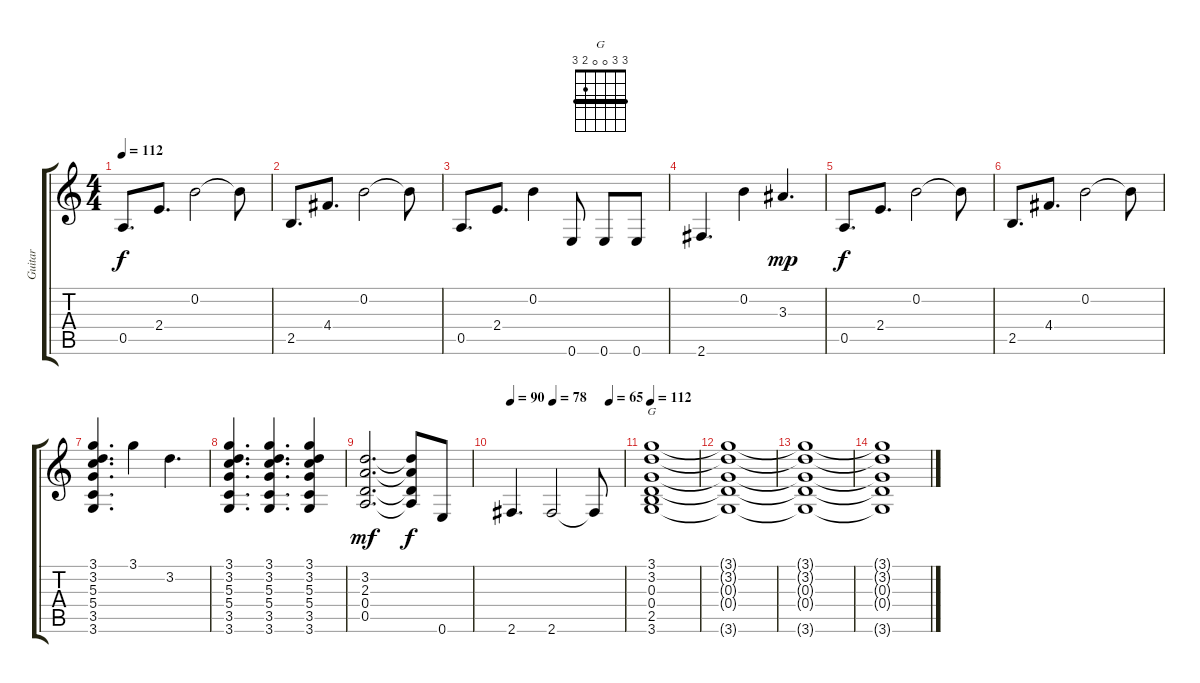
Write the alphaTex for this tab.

\track ("Guitar" "Guitar") {instrument distortionguitar}
\staff {score tabs}
\tuning (E4 B3 G3 D3 A2 E2) {hide}
\chord ("G" 3 3 0 0 2 3) {barre 3}
\ts (4 4)
\tempo 112
\clef g2
\ks c
0.5.8{d dy f} 2.4.8{d} 0.2.2 0.2{t}.8 |
2.5.8{d} 4.4.8{d} 0.2.2 0.2{t}.8 |
0.5.8{d} 2.4.8{d} 0.2.4 0.6.8 0.6.8 0.6.8 |
2.6.4{d} 0.2.4 3.3.4{d dy mp} |
0.5.8{d dy f} 2.4.8{d} 0.2.2 0.2{t}.8 |
2.5.8{d} 4.4.8{d} 0.2.2 0.2{t}.8 |
(3.1 3.2 5.3 5.4 3.5 3.6).4{d} 3.1.4 3.2.4{d} |
(3.1 3.2 5.3 5.4 3.5 3.6).4{d} (3.1 3.2 5.3 5.4 3.5 3.6).4{d} (3.1 3.2 5.3 5.4 3.5 3.6).4 |
(3.2 2.3 0.4 0.5).2{d dy mf} (3.2{t} 2.3{t} 0.4{t} 0.5{t}).8{dy f} 0.6.8 |
\tempo 90
\tempo (78 0.375)
\tempo (65 0.875)
2.6.4{d} 2.6.2 2.6{t}.8 |
\tempo 112
(3.1 3.2 0.3 0.4 2.5 3.6).1{ch "G"} |
(3.1{t} 3.2{t} 0.3{t} 0.4{t} 3.6{t}).1 |
(3.1{t} 3.2{t} 0.3{t} 0.4{t} 3.6{t}).1 |
(3.1{t} 3.2{t} 0.3{t} 0.4{t} 3.6{t}).1
